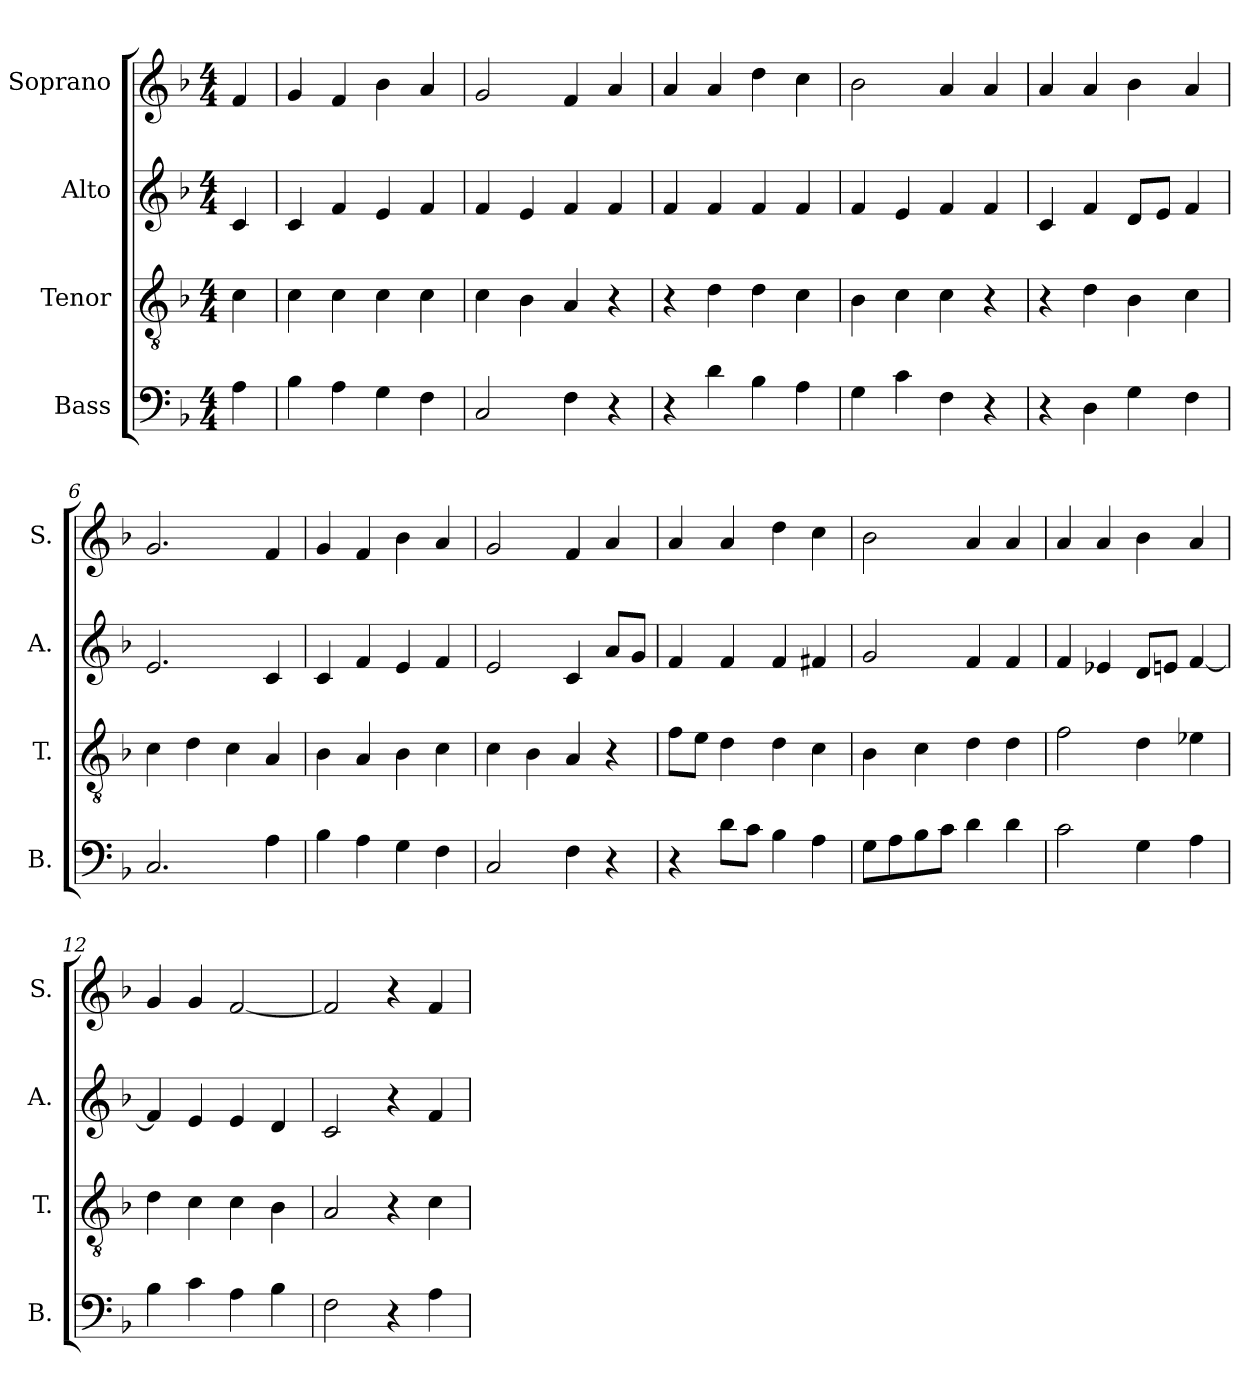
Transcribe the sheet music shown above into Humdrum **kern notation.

**kern	**kern	**kern	**kern
*part4	*part3	*part2	*part1
*staff4	*staff3	*staff2	*staff1
*I"Bass	*I"Tenor	*I"Alto	*I"Soprano
*I'B.	*I'T.	*I'A.	*I'S.
*clefF4	*clefGv2	*clefG2	*clefG2
*k[b-]	*k[b-]	*k[b-]	*k[b-]
*M4/4	*M4/4	*M4/4	*M4/4
=	=	=	=
4A\	4c\	4c/	4f/
=1	=1	=1	=1
4B-\	4c\	4c/	4g/
4A\	4c\	4f/	4f/
4G\	4c\	4e/	4b-\
4F\	4c\	4f/	4a/
=2	=2	=2	=2
2C/	4c\	4f/	2g/
.	4B-\	4e/	.
4F\	4A/	4f/	4f/
4r	4r	4f/	4a/
=3	=3	=3	=3
4r	4r	4f/	4a/
4d\	4d\	4f/	4a/
4B-\	4d\	4f/	4dd\
4A\	4c\	4f/	4cc\
=4	=4	=4	=4
4G\	4B-\	4f/	2b-\
4c\	4c\	4e/	.
4F\	4c\	4f/	4a/
4r	4r	4f/	4a/
=5	=5	=5	=5
4r	4r	4c/	4a/
4D\	4d\	4f/	4a/
4G\	4B-\	8d/L	4b-\
.	.	8e/J	.
4F\	4c\	4f/	4a/
=6	=6	=6	=6
2.C/	4c\	2.e/	2.g/
.	4d\	.	.
.	4c\	.	.
4A\	4A/	4c/	4f/
=7	=7	=7	=7
4B-\	4B-\	4c/	4g/
4A\	4A/	4f/	4f/
4G\	4B-\	4e/	4b-\
4F\	4c\	4f/	4a/
=8	=8	=8	=8
2C/	4c\	2e/	2g/
.	4B-\	.	.
4F\	4A/	4c/	4f/
4r	4r	8a/L	4a/
.	.	8g/J	.
!!LO:LB:g=z
=9	=9	=9	=9
4r	8f\L	4f/	4a/
.	8e\J	.	.
8d\L	4d\	4f/	4a/
8c\J	.	.	.
4B-\	4d\	4f/	4dd\
4A\	4c\	4f#X/	4cc\
=10	=10	=10	=10
8G\L	4B-\	2g/	2b-\
8A\	.	.	.
8B-\	4c\	.	.
8c\J	.	.	.
4d\	4d\	4f/	4a/
4d\	4d\	4f/	4a/
=11	=11	=11	=11
2c\	2f\	4f/	4a/
.	.	4e-X/	4a/
4G\	4d\	8d/L	4b-\
.	.	8en/J	.
4A\	4e-X\	[4f/	4a/
=12	=12	=12	=12
4B-\	4d\	4f/]	4g/
4c\	4c\	4e/	4g/
4A\	4c\	4e/	[2f/
4B-\	4B-\	4d/	.
=13	=13	=13	=13
2F\	2A/	2c/	2f/]
4r	4r	4r	4r
4A\	4c\	4f/	4f/
=	=	=	=
*-	*-	*-	*-
